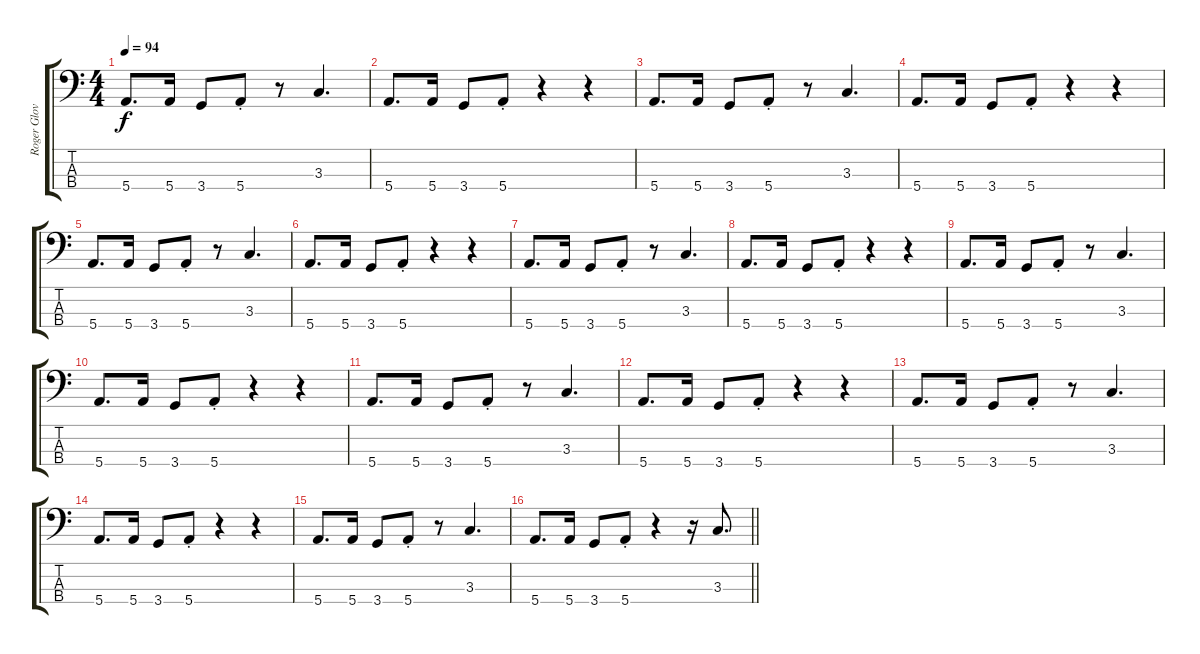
\track ("Roger Glover (Bass)" "Roger Glov") {instrument electricbassfinger}
\staff {score tabs}
\tuning (G2 D2 A1 E1) {hide}
\ts (4 4)
\tempo 94
\clef f4
\ks c
5.4.8{d dy f} 5.4.16 3.4.8 5.4{st}.8 r.8 3.3.4{d} |
5.4.8{d} 5.4.16 3.4.8 5.4{st}.8 r.4 r.4 |
5.4.8{d} 5.4.16 3.4.8 5.4{st}.8 r.8 3.3.4{d} |
5.4.8{d} 5.4.16 3.4.8 5.4{st}.8 r.4 r.4 |
5.4.8{d} 5.4.16 3.4.8 5.4{st}.8 r.8 3.3.4{d} |
5.4.8{d} 5.4.16 3.4.8 5.4{st}.8 r.4 r.4 |
5.4.8{d} 5.4.16 3.4.8 5.4{st}.8 r.8 3.3.4{d} |
5.4.8{d} 5.4.16 3.4.8 5.4{st}.8 r.4 r.4 |
5.4.8{d} 5.4.16 3.4.8 5.4{st}.8 r.8 3.3.4{d} |
5.4.8{d} 5.4.16 3.4.8 5.4{st}.8 r.4 r.4 |
5.4.8{d} 5.4.16 3.4.8 5.4{st}.8 r.8 3.3.4{d} |
5.4.8{d} 5.4.16 3.4.8 5.4{st}.8 r.4 r.4 |
5.4.8{d} 5.4.16 3.4.8 5.4{st}.8 r.8 3.3.4{d} |
5.4.8{d} 5.4.16 3.4.8 5.4{st}.8 r.4 r.4 |
5.4.8{d} 5.4.16 3.4.8 5.4{st}.8 r.8 3.3.4{d} |
\barLineRight lightlight
5.4.8{d} 5.4.16 3.4.8 5.4{st}.8 r.4 r.16 3.3.8{d}
